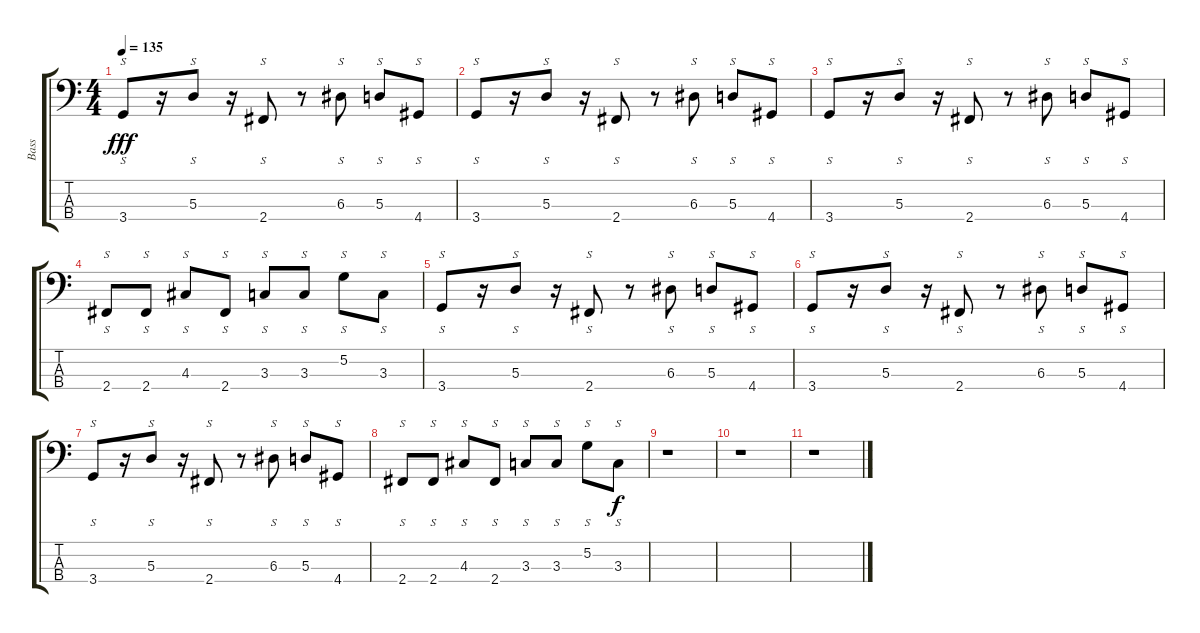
\track ("Bass" "Bass") {instrument acousticbass}
\staff {score tabs}
\tuning (G2 D2 A1 E1) {hide}
\ts (4 4)
\tempo 135
\clef f4
\ks c
3.4.8{s dy fff} r.16 5.3.8{s} r.16 2.4.8{s} r.8 6.3.8{s} 5.3.8{s} 4.4.8{s} |
3.4.8{s} r.16 5.3.8{s} r.16 2.4.8{s} r.8 6.3.8{s} 5.3.8{s} 4.4.8{s} |
3.4.8{s} r.16 5.3.8{s} r.16 2.4.8{s} r.8 6.3.8{s} 5.3.8{s} 4.4.8{s} |
2.4.8{s} 2.4.8{s} 4.3.8{s} 2.4.8{s} 3.3.8{s} 3.3.8{s} 5.2.8{s} 3.3.8{s} |
3.4.8{s} r.16 5.3.8{s} r.16 2.4.8{s} r.8 6.3.8{s} 5.3.8{s} 4.4.8{s} |
3.4.8{s} r.16 5.3.8{s} r.16 2.4.8{s} r.8 6.3.8{s} 5.3.8{s} 4.4.8{s} |
3.4.8{s} r.16 5.3.8{s} r.16 2.4.8{s} r.8 6.3.8{s} 5.3.8{s} 4.4.8{s} |
2.4.8{s} 2.4.8{s} 4.3.8{s} 2.4.8{s} 3.3.8{s} 3.3.8{s} 5.2.8{s} 3.3.8{s dy f} |
r.1 |
r.1 |
r.1
